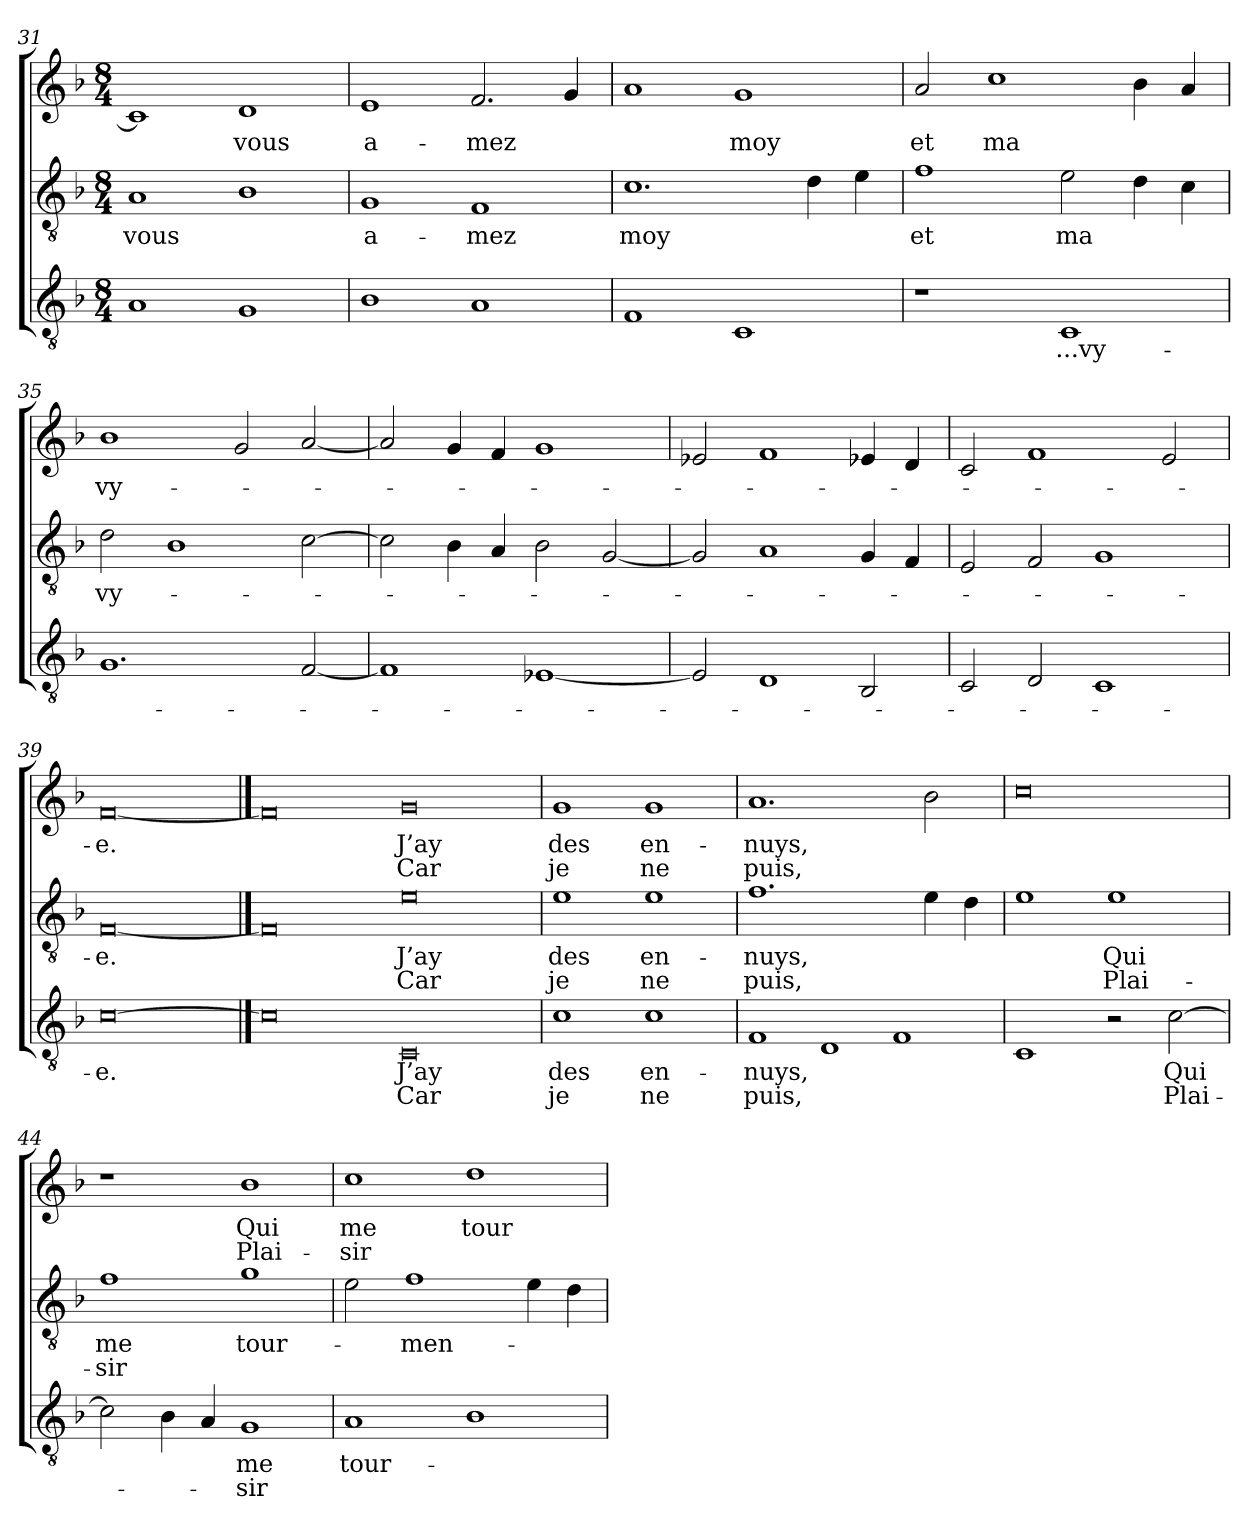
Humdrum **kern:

**kern	**text	**text	**kern	**text	**text	**kern	**text	**text
*part3	*part3	*part3	*part2	*part2	*part2	*part1	*part1	*part1
*staff3	*staff3	*staff3	*staff2	*staff2	*staff2	*staff1	*staff1	*staff1
*clefGv2	*	*	*clefGv2	*	*	*clefG2	*	*
*ITrd7c12	*	*	*ITrd7c12	*	*	*	*	*
*k[b-]	*	*	*k[b-]	*	*	*k[b-]	*	*
*M8/4	*	*	*M8/4	*	*	*M8/4	*	*
=31	=31	=31	=31	=31	=31	=31	=31	=31
1AA	.	.	1AA	vous	.	1c]	.	.
1GG	.	.	1BB-	.	.	1d	vous	.
=32	=32	=32	=32	=32	=32	=32	=32	=32
1BB-	.	.	1GG	a-	.	1e	a-	.
1AA	.	.	1FF	-mez	.	2.f	-mez	.
.	.	.	.	.	.	4g	.	.
=33	=33	=33	=33	=33	=33	=33	=33	=33
1FF	.	.	1.C	moy	.	1a	.	.
1CC	.	.	.	.	.	1g	moy	.
.	.	.	4D	.	.	.	.	.
.	.	.	4E	.	.	.	.	.
!!LO:LB:g=z
=34	=34	=34	=34	=34	=34	=34	=34	=34
1r	.	.	1F	et	.	2a	et	.
.	.	.	.	.	.	1cc	ma	.
1CC	...vy-	.	2E	ma	.	.	.	.
.	.	.	4D	.	.	4b-	.	.
.	.	.	4C	.	.	4a	.	.
=35	=35	=35	=35	=35	=35	=35	=35	=35
1.GG	.	.	2D	vy-	.	1b-	vy-	.
.	.	.	1BB-	.	.	.	.	.
.	.	.	.	.	.	2g	.	.
[2FF	.	.	[2C	.	.	[2a	.	.
=36	=36	=36	=36	=36	=36	=36	=36	=36
1FF]	.	.	2C]	.	.	2a]	.	.
.	.	.	4BB-	.	.	4g	.	.
.	.	.	4AA	.	.	4f	.	.
[1EE-X	.	.	2BB-	.	.	1g	.	.
.	.	.	[2GG	.	.	.	.	.
=37	=37	=37	=37	=37	=37	=37	=37	=37
2EE-]	.	.	2GG]	.	.	2e-X	.	.
1DD	.	.	1AA	.	.	1f	.	.
2BBB-	.	.	4GG	.	.	4e-X	.	.
.	.	.	4FF	.	.	4d	.	.
=38	=38	=38	=38	=38	=38	=38	=38	=38
2CC	.	.	2EE	.	.	2c	.	.
2DD	.	.	2FF	.	.	1f	.	.
1CC	.	.	1GG	.	.	.	.	.
.	.	.	.	.	.	2e	.	.
=39	=39	=39	=39	=39	=39	=39	=39	=39
[0C	-e.	.	[0FF	-e.	.	[0f	-e.	.
!!LO:LB:g=z
==40	==40	==40	==40	==40	==40	==40	==40	==40
0C]	.	.	0FF]	.	.	0f]	.	.
0CC	J’ay	Car	0E	J’ay	Car	0g	J’ay	Car
=41	=41	=41	=41	=41	=41	=41	=41	=41
1C	des	je	1E	des	je	1g	des	je
1C	en-	ne	1E	en-	ne	1g	en-	ne
=42	=42	=42	=42	=42	=42	=42	=42	=42
*Xtuplet	*	*	*	*	*	*	*	*
3%2FF	-nuys,	puis,	1.F	-nuys,	puis,	1.a	-nuys,	puis,
3%2DD	.	.	.	.	.	.	.	.
3%2FF	.	.	.	.	.	.	.	.
.	.	.	4E	.	.	2b-	.	.
.	.	.	4D	.	.	.	.	.
=43	=43	=43	=43	=43	=43	=43	=43	=43
1CC	.	.	1E	.	.	0cc	.	.
2r	.	.	1E	Qui	Plai-	.	.	.
[2C	Qui	Plai-	.	.	.	.	.	.
=44	=44	=44	=44	=44	=44	=44	=44	=44
2C]	.	.	1F	me	-sir	1r	.	.
4BB-	.	.	.	.	.	.	.	.
4AA	.	.	.	.	.	.	.	.
1GG	me	-sir	1G	tour-	.	1b-	Qui	Plai-
=45	=45	=45	=45	=45	=45	=45	=45	=45
1AA	tour-	.	2E	.	.	1cc	me	-sir
.	.	.	1F	-men-	.	.	.	.
1BB-	.	.	.	.	.	1dd	tour-	.
.	.	.	4E	.	.	.	.	.
.	.	.	4D	.	.	.	.	.
=	=	=	=	=	=	=	=	=
*-	*-	*-	*-	*-	*-	*-	*-	*-
